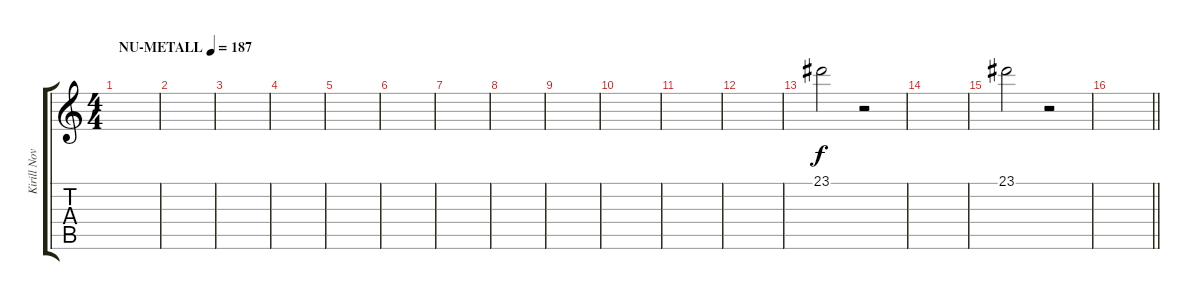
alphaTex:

\track ("Kirill Novikov" "Kirill Nov") {instrument lead1square}
\staff {score tabs}
\tuning (E4 B3 G3 D3 A2 E2) {hide}
\ts (4 4)
\tempo (187 "NU-METALL")
\clef g2
\ks c
|
|
|
|
|
|
|
|
|
|
|
|
23.1.2 r.2 |
|
23.1.2 r.2 |
\barLineRight lightlight
